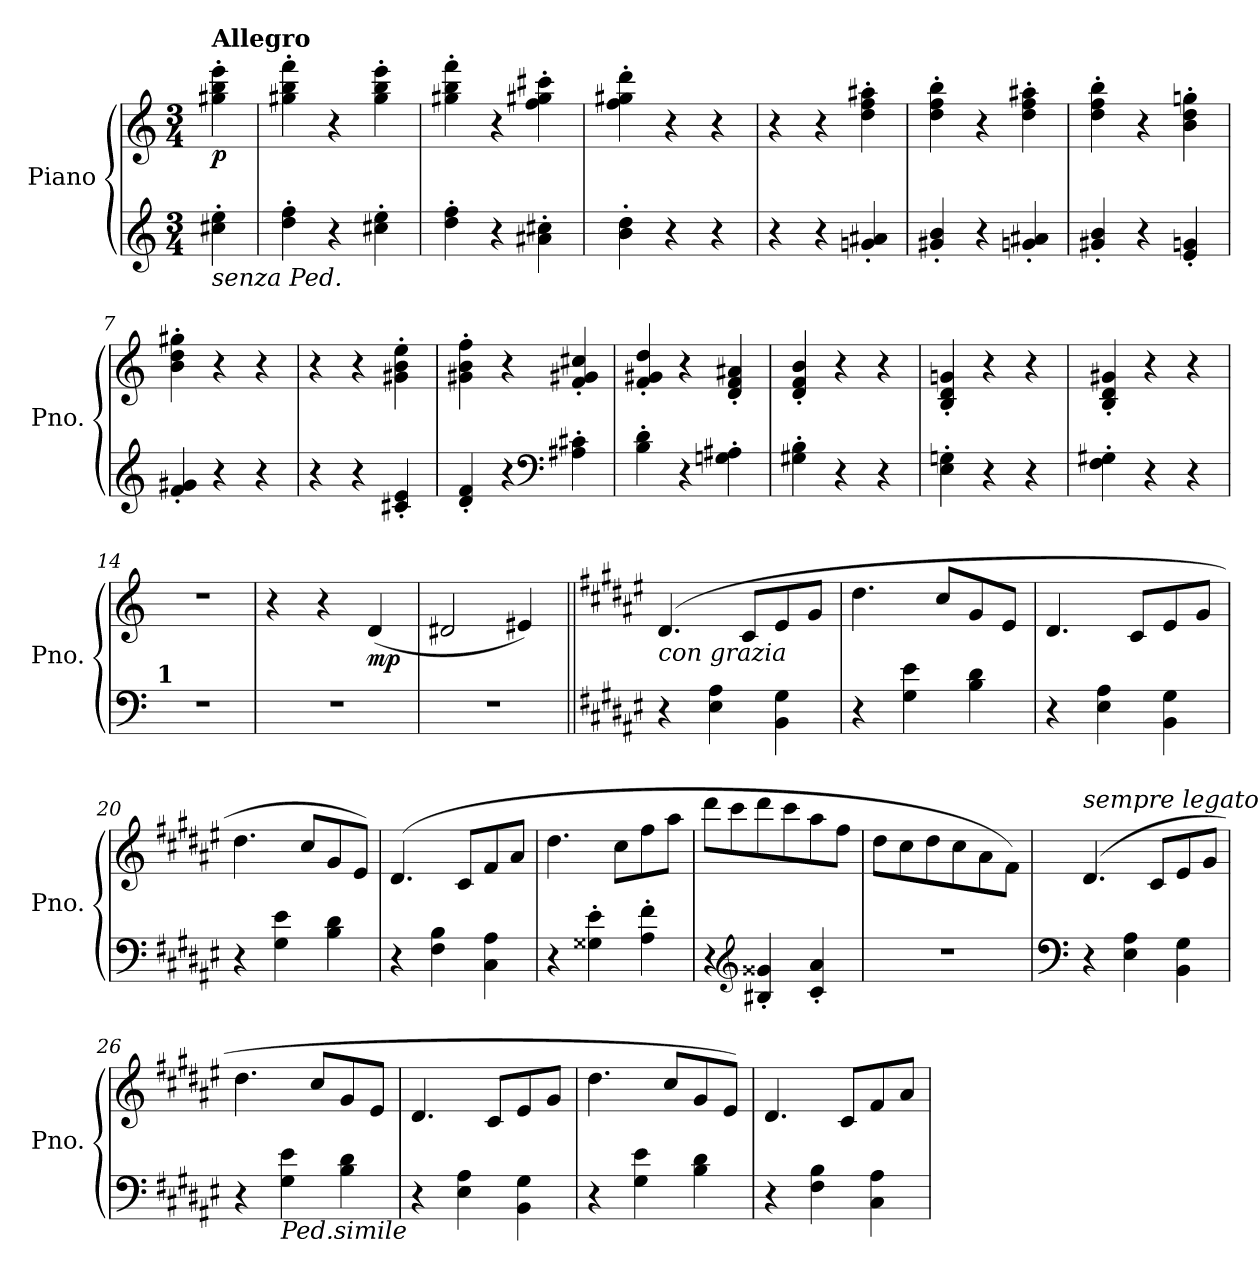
**kern	**kern	**dynam
*part1	*part1	*part1
*staff2	*staff1	*staff1/2
*I"Piano	*	*
*I'Pno.	*	*
*clefG2	*clefG2	*
*k[]	*k[]	*
*M3/4	*M3/4	*
=	=	=
!	!LO:TX:a:B:t=Allegro	!
!LO:TX:b:i:t=senza Ped.	!	!
!	!	!LO:DY:b
4cc#X\' 4ee\'	4gg#X\' 4bb\' 4eee\'	p
=1	=1	=1
4dd\' 4ff\'	4gg#X\' 4bb\' 4fff\'	.
4r	4r	.
4cc#X\' 4ee\'	4gg#\' 4bb\' 4eee\'	.
=2	=2	=2
4dd\' 4ff\'	4gg#X\' 4bb\' 4fff\'	.
4r	4r	.
4a#X\' 4cc#X\'	4ff\' 4gg#X\' 4ccc#X\'	.
=3	=3	=3
4b\' 4dd\'	4ff\' 4gg#X\' 4ddd\'	.
4r	4r	.
4r	4r	.
=4	=4	=4
4r	4r	.
4r	4r	.
4gn/' 4a#X/'	4dd\' 4ff\' 4aa#X\'	.
=5	=5	=5
4g#X/' 4b/'	4dd\' 4ff\' 4bb\'	.
4r	4r	.
4gn/' 4a#X/'	4dd\' 4ff\' 4aa#X\'	.
=6	=6	=6
4g#X/' 4b/'	4dd\' 4ff\' 4bb\'	.
4r	4r	.
4e/' 4gn/'	4b\' 4dd\' 4ggn\'	.
!!LO:LB:g=z
=7	=7	=7
4f/' 4g#X/'	4b\' 4dd\' 4gg#X\'	.
4r	4r	.
4r	4r	.
=8	=8	=8
4r	4r	.
4r	4r	.
4c#X/' 4e/'	4g#X\' 4b\' 4ee\'	.
=9	=9	=9
4d/' 4f/'	4g#X\' 4b\' 4ff\'	.
4r	4r	.
*clefF4	*	*
4A#X\' 4c#X\'	4f/' 4g#X/' 4cc#X/'	.
=10	=10	=10
4B\' 4d\'	4f/' 4g#X/' 4dd/'	.
4r	4r	.
4Gn\' 4A#X\'	4d/' 4f/' 4a#X/'	.
=11	=11	=11
4G#X\' 4B\'	4d/' 4f/' 4b/'	.
4r	4r	.
4r	4r	.
=12	=12	=12
4E\' 4Gn\'	4B/' 4d/' 4gn/'	.
4r	4r	.
4r	4r	.
=13	=13	=13
4F\' 4G#X\'	4B/' 4d/' 4g#X/'	.
4r	4r	.
4r	4r	.
=14	=14	=14
!LO:TX:a:B:t=1	!	!
2.r	2.r	.
!!LO:LB:g=z
=15	=15	=15
2.r	4r	.
.	4r	.
!	!	!LO:DY:b
.	(<4d/	mp
=16	=16	=16
2.r	2d#X/	.
.	4e#X/)	.
=17||	=17||	=17||
*k[f#c#g#d#a#e#]	*k[f#c#g#d#a#e#]	*
!	!LO:TX:b:i:t=con grazia	!
4r	(>4.d#/	.
4E#\ 4A#\	.	.
.	8c#/L	.
4BB\ 4G#\	8e#/	.
.	8g#/J	.
=18	=18	=18
4r	4.dd#\	.
4G#\ 4e#\	.	.
.	8cc#/L	.
4B\ 4d#\	8g#/	.
.	8e#/J	.
=19	=19	=19
4r	4.d#/	.
4E#\ 4A#\	.	.
.	8c#/L	.
4BB\ 4G#\	8e#/	.
.	8g#/J	.
=20	=20	=20
4r	4.dd#\	.
4G#\ 4e#\	.	.
.	8cc#/L	.
4B\ 4d#\	8g#/	.
.	8e#/J)	.
!!LO:LB:g=z
=21	=21	=21
4r	(>4.d#/	.
4F#\ 4B\	.	.
.	8c#/L	.
4C#\ 4A#\	8f#/	.
.	8a#/J	.
=22	=22	=22
4r	4.dd#\	.
4G##X\' 4e#\'	.	.
.	8cc#\L	.
4A#\' 4f#\'	8ff#\	.
.	8aa#\J	.
=23	=23	=23
4r	8ddd#\L	.
.	8ccc#\	.
*clefG2	*	*
4B#X/' 4g##X/'	8ddd#\	.
.	8ccc#\	.
4c#/' 4a#/'	8aa#\	.
.	8ff#\J	.
=24	=24	=24
2.r	8dd#\L	.
.	8cc#\	.
.	8dd#\	.
.	8cc#\	.
.	8a#\	.
.	8f#\J)	.
=25	=25	=25
*clefF4	*	*
!	!LO:TX:a:i:t=sempre legato	!
4r	(>4.d#/	.
4E#\ 4A#\	.	.
.	8c#/L	.
4BB\ 4G#\	8e#/	.
.	8g#/J	.
=26	=26	=26
4r	4.dd#\	.
!LO:TX:b:i:t=Ped.simile	!	!
4G#\ 4e#\	.	.
.	8cc#/L	.
4B\ 4d#\	8g#/	.
.	8e#/J	.
!!LO:LB:g=z
=27	=27	=27
4r	4.d#/	.
4E#\ 4A#\	.	.
.	8c#/L	.
4BB\ 4G#\	8e#/	.
.	8g#/J	.
=28	=28	=28
4r	4.dd#\	.
4G#\ 4e#\	.	.
.	8cc#/L	.
4B\ 4d#\	8g#/	.
.	8e#/J)	.
=29	=29	=29
4r	4.d#/	.
4F#\ 4B\	.	.
.	8c#/L	.
4C#\ 4A#\	8f#/	.
.	8a#/J	.
=	=	=
*-	*-	*-
